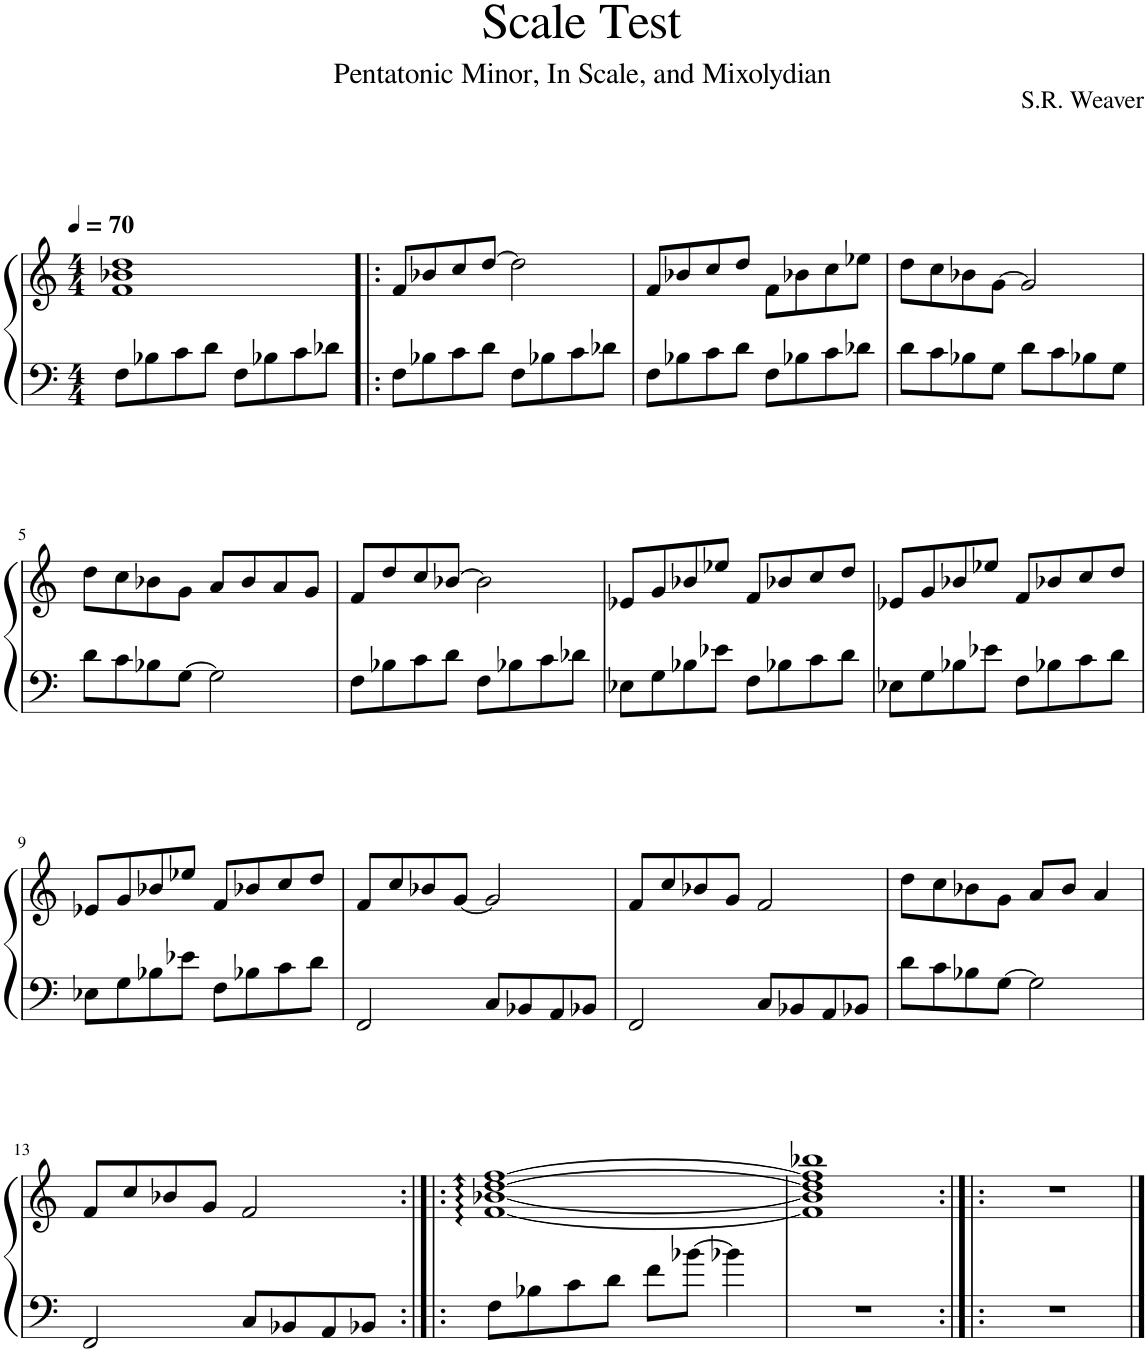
**kern	**kern
*part1	*part1
*staff2	*staff1
*I"Piano	*
*I'Pno.	*
*clefF4	*clefG2
*k[]	*k[]
*M4/4	*M4/4
*MM70	*MM70
=1	=1
8F\L	1f 1b-X 1dd
8B-X\	.
8c\	.
8d\J	.
8F\L	.
8B-X\	.
8c\	.
8d-X\J	.
=2!|:	=2!|:
8F\L	8f/L
8B-X\	8b-X/
8c\	8cc/
8d\J	[8dd/J
8F\L	2dd\]
8B-X\	.
8c\	.
8d-X\J	.
=3	=3
8F\L	8f/L
8B-X\	8b-X/
8c\	8cc/
8d\J	8dd/J
8F\L	8f\L
8B-X\	8b-X\
8c\	8cc\
8d-X\J	8ee-X\J
=4	=4
8d\L	8dd\L
8c\	8cc\
8B-X\	8b-X\
8G\J	[8g\J
8d\L	2g/]
8c\	.
8B-X\	.
8G\J	.
!!LO:LB:g=z
=5	=5
8d\L	8dd\L
8c\	8cc\
8B-X\	8b-X\
[8G\J	8g\J
2G\]	8a/L
.	8b-/
.	8a/
.	8g/J
=6	=6
8F\L	8f/L
8B-X\	8dd/
8c\	8cc/
8d\J	[8b-X/J
8F\L	2b-\]
8B-X\	.
8c\	.
8d-X\J	.
=7	=7
8E-X\L	8e-X/L
8G\	8g/
8B-X\	8b-X/
8e-X\J	8ee-X/J
8F\L	8f/L
8B-X\	8b-X/
8c\	8cc/
8d\J	8dd/J
=8	=8
8E-X\L	8e-X/L
8G\	8g/
8B-X\	8b-X/
8e-X\J	8ee-X/J
8F\L	8f/L
8B-X\	8b-X/
8c\	8cc/
8d\J	8dd/J
!!LO:LB:g=z
=9	=9
8E-X\L	8e-X/L
8G\	8g/
8B-X\	8b-X/
8e-X\J	8ee-X/J
8F\L	8f/L
8B-X\	8b-X/
8c\	8cc/
8d\J	8dd/J
=10	=10
2FF/	8f/L
.	8cc/
.	8b-X/
.	[8g/J
8C/L	2g/]
8BB-X/	.
8AA/	.
8BB-X/J	.
=11	=11
2FF/	8f/L
.	8cc/
.	8b-X/
.	8g/J
8C/L	2f/
8BB-X/	.
8AA/	.
8BB-X/J	.
=12	=12
8d\L	8dd\L
8c\	8cc\
8B-X\	8b-X\
[8G\J	8g\J
2G\]	8a/L
.	8b-/J
.	4a/
!!LO:LB:g=z
=13	=13
2FF/	8f/L
.	8cc/
.	8b-X/
.	8g/J
8C/L	2f/
8BB-X/	.
8AA/	.
8BB-X/J	.
=14:|!|:	=14:|!|:
8F\L	[1f: [1b-X: [1dd: [1ff:
8B-X\	.
8c\	.
8d\J	.
8f\L	.
[8b-X\J	.
4b-X\]	.
=15	=15
1r	1f] 1b-] 1dd] 1ff] 1bb-X
=16:|!|:	=16:|!|:
1r	1r
==	==
*-	*-
